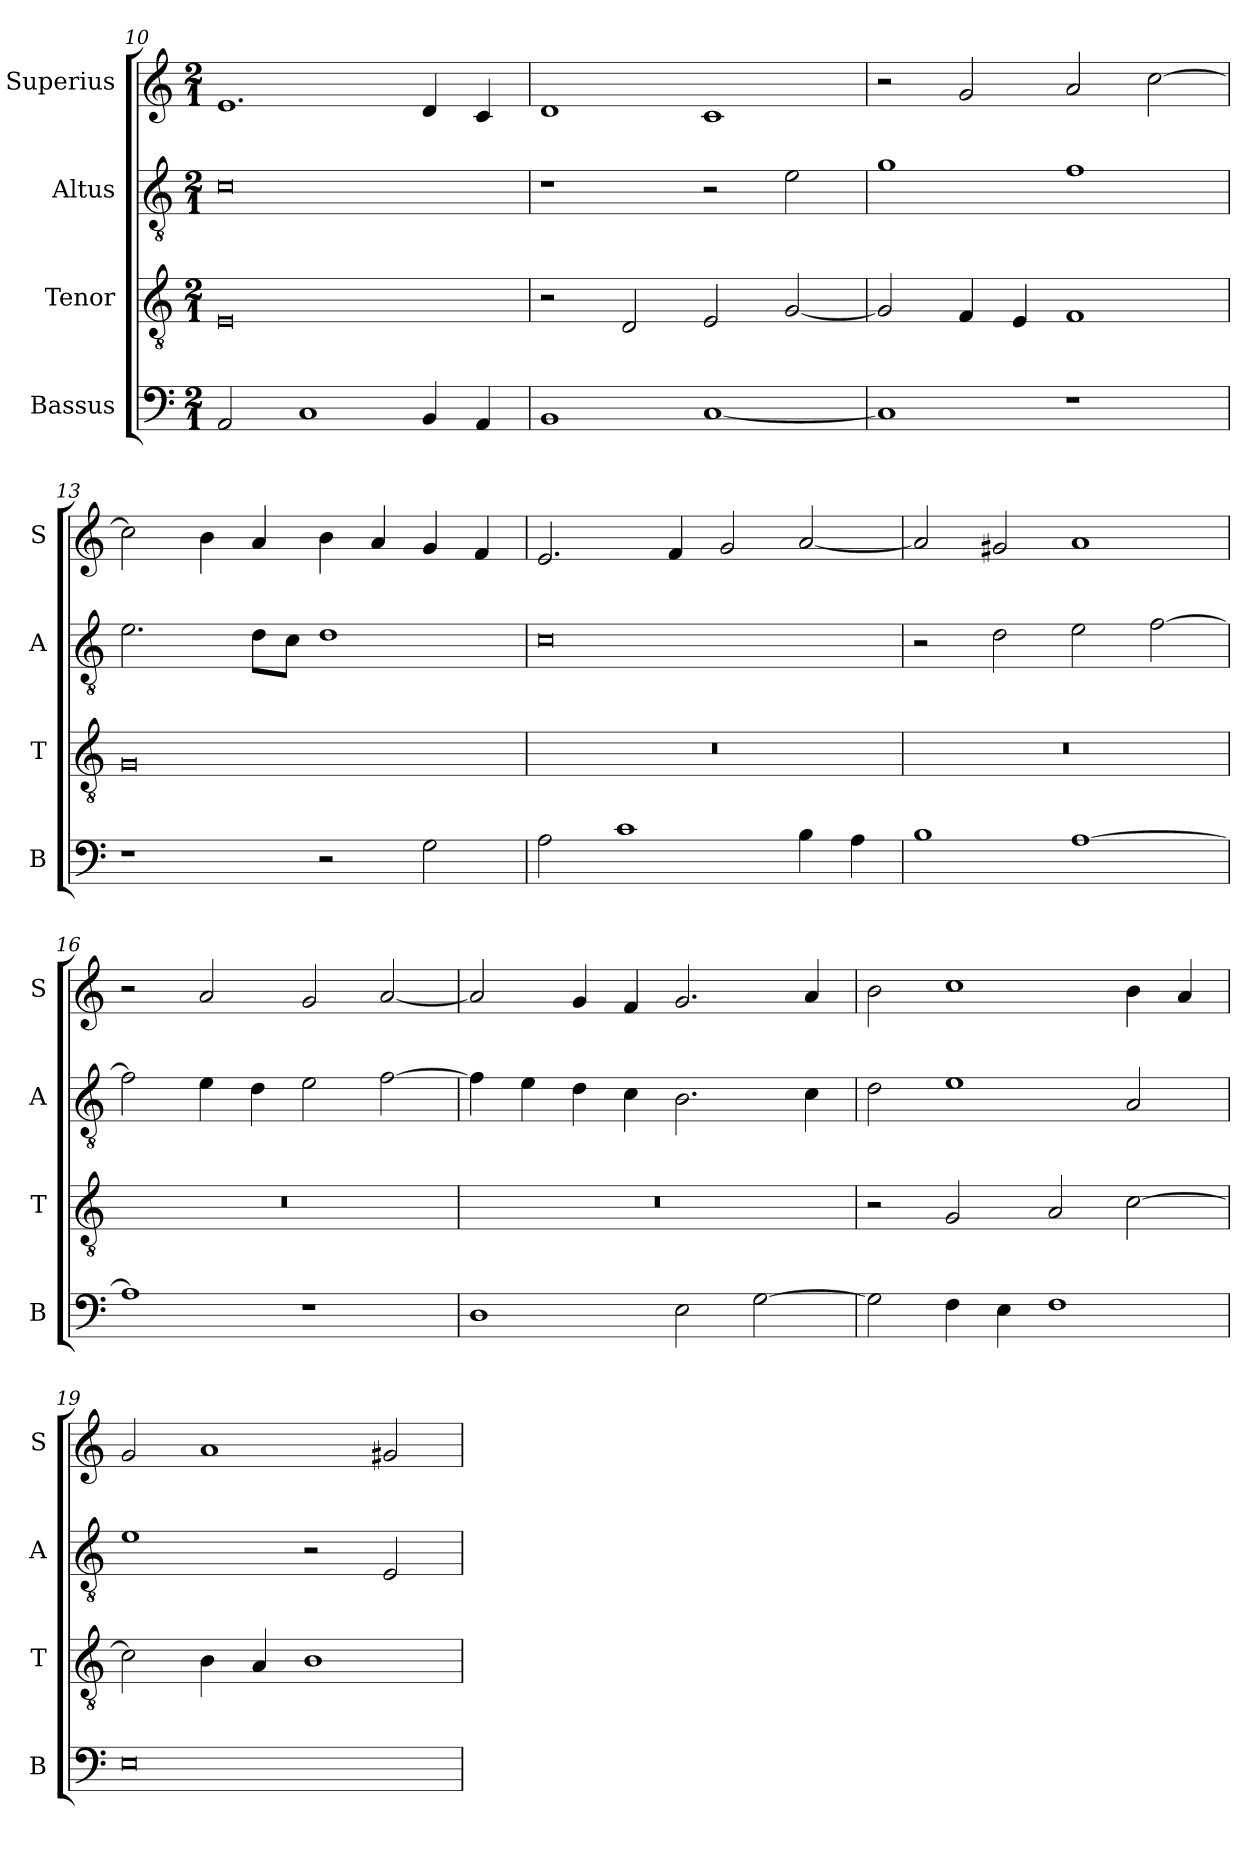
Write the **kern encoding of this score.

**kern	**kern	**kern	**kern
*part4	*part3	*part2	*part1
*staff4	*staff3	*staff2	*staff1
*I"Bassus	*I"Tenor	*I"Altus	*I"Superius
*I'B	*I'T	*I'A	*I'S
*clefF4	*clefGv2	*clefGv2	*clefG2
*k[]	*k[]	*k[]	*k[]
*C:	*C:	*C:	*C:
*M2/1	*M2/1	*M2/1	*M2/1
=10	=10	=10	=10
2AA	0E	0c	1.e
1C	.	.	.
4BB	.	.	4d
4AA	.	.	4c
=11	=11	=11	=11
1BB	2r	1r	1d
.	2D	.	.
[1C	2E	2r	1c
.	[2G	2e	.
=12	=12	=12	=12
1C]	2G]	1g	2r
.	4F	.	2g
.	4E	.	.
1r	1F	1f	2a
.	.	.	[2cc
=13	=13	=13	=13
1r	0G	2.e	2cc]
.	.	.	4b
.	.	8dL	4a
.	.	8cJ	.
2r	.	1d	4b
.	.	.	4a
2G	.	.	4g
.	.	.	4f
=14	=14	=14	=14
2A	0r	0c	2.e
1c	.	.	.
.	.	.	4f
.	.	.	2g
4B	.	.	[2a
4A	.	.	.
=15	=15	=15	=15
1B	0r	2r	2a]
.	.	2d	2g#X
[1A	.	2e	1a
.	.	[2f	.
=16	=16	=16	=16
1A]	0r	2f]	2r
.	.	4e	2a
.	.	4d	.
1r	.	2e	2g
.	.	[2f	[2a
=17	=17	=17	=17
1D	0r	4f]	2a]
.	.	4e	.
.	.	4d	4g
.	.	4c	4f
2E	.	2.B	2.g
[2G	.	.	.
.	.	4c	4a
=18	=18	=18	=18
2G]	2r	2d	2b
4F	2G	1e	1cc
4E	.	.	.
1F	2A	.	.
.	[2c	2A	4b
.	.	.	4a
=19	=19	=19	=19
0E	2c]	1e	2g
.	4B	.	1a
.	4A	.	.
.	1B	2r	.
.	.	2E	2g#X
=	=	=	=
*-	*-	*-	*-
